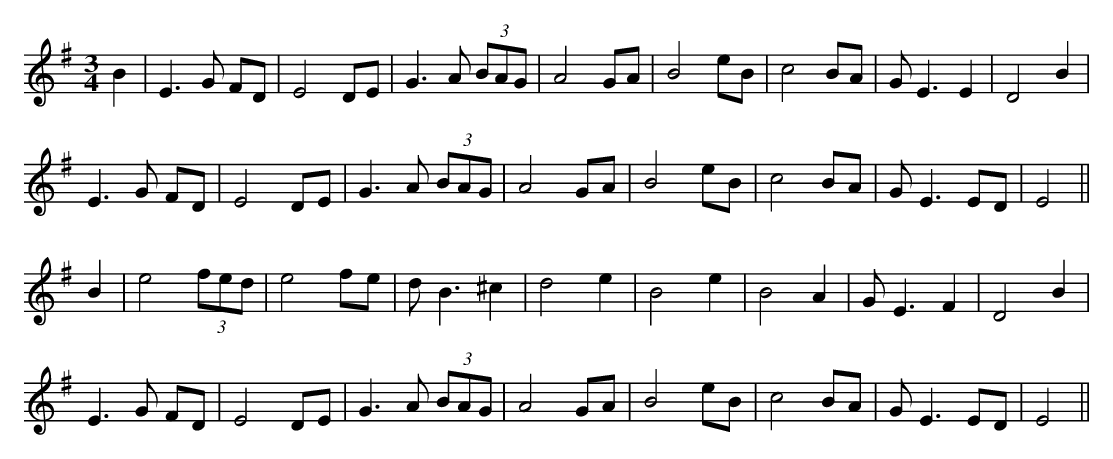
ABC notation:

X:1
M:3/4
K:G
B2| E3 G FD| E4 DE| G3 A (3BAG| A4 GA| B4 eB| c4 BA| G E3 E2| D4 B2|
 E3 G FD| E4 DE| G3 A (3BAG| A4 GA| B4 eB| c4 BA| G E3 ED| E4||
B2| e4 (3fed| e4 fe| d B3 ^c2| d4 e2| B4 e2|B4 A2| G E3 F2| D4 B2|
 E3 G FD| E4 DE| G3 A (3BAG| A4 GA| B4 eB| c4 BA| G E3 ED| E4||
